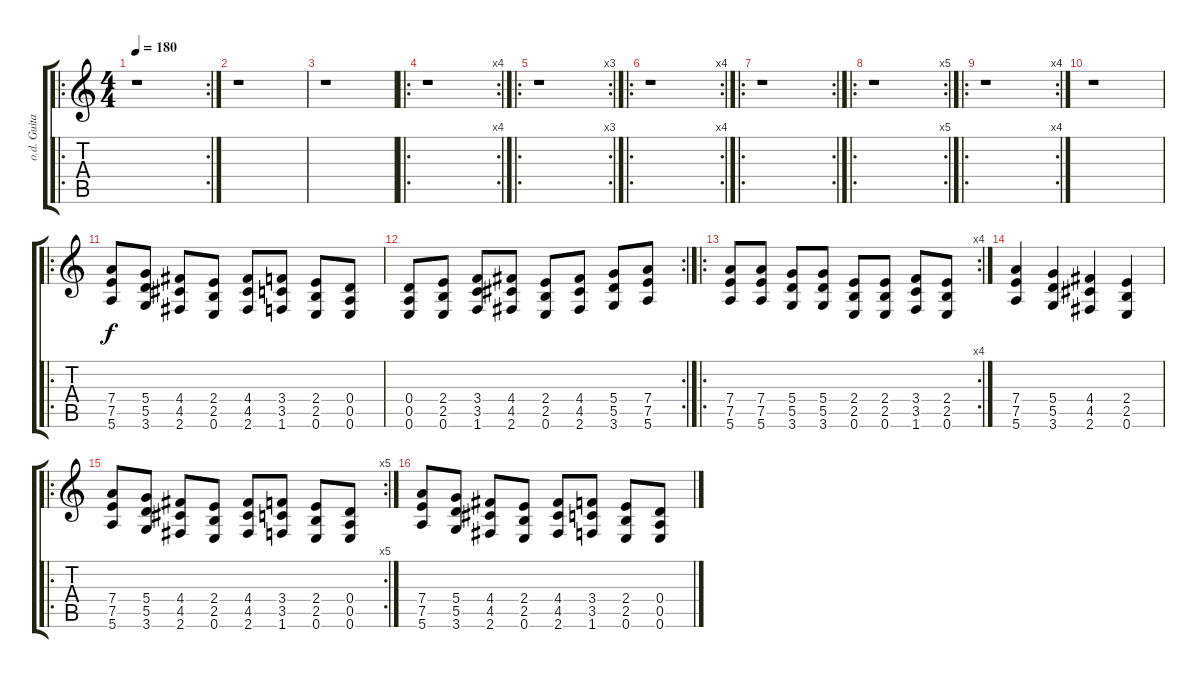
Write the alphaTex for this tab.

\track ("o.d. Guitar" "o.d. Guita") {instrument distortionguitar}
\staff {score tabs}
\tuning (E4 B3 G3 D3 A2 E2) {hide}
\ro
\rc 2
\ts (4 4)
\tempo 180
\clef g2
\ks c
r.1{dy f instrument distortionguitar} |
r.1 |
r.1 |
\ro
\rc 4
r.1 |
\ro
\rc 3
r.1 |
\ro
\rc 4
r.1 |
\ro
\rc 2
r.1 |
\ro
\rc 5
r.1 |
\ro
\rc 4
r.1 |
r.1 |
\ro
(7.4 7.5 5.6).8 (5.4 5.5 3.6).8 (4.4 4.5 2.6).8 (2.4 2.5 0.6).8 (4.4 4.5 2.6).8 (3.4 3.5 1.6).8 (2.4 2.5 0.6).8 (0.4 0.5 0.6).8 |
\rc 2
(0.4 0.5 0.6).8 (2.4 2.5 0.6).8 (3.4 3.5 1.6).8 (4.4 4.5 2.6).8 (2.4 2.5 0.6).8 (4.4 4.5 2.6).8 (5.4 5.5 3.6).8 (7.4 7.5 5.6).8 |
\ro
\rc 4
(7.4 7.5 5.6).8 (7.4 7.5 5.6).8 (5.4 5.5 3.6).8 (5.4 5.5 3.6).8 (2.4 2.5 0.6).8 (2.4 2.5 0.6).8 (3.4 3.5 1.6).8 (2.4 2.5 0.6).8 |
(7.4 7.5 5.6).4 (5.4 5.5 3.6).4 (4.4 4.5 2.6).4 (2.4 2.5 0.6).4 |
\ro
\rc 5
(7.4 7.5 5.6).8 (5.4 5.5 3.6).8 (4.4 4.5 2.6).8 (2.4 2.5 0.6).8 (4.4 4.5 2.6).8 (3.4 3.5 1.6).8 (2.4 2.5 0.6).8 (0.4 0.5 0.6).8 |
(7.4 7.5 5.6).8 (5.4 5.5 3.6).8 (4.4 4.5 2.6).8 (2.4 2.5 0.6).8 (4.4 4.5 2.6).8 (3.4 3.5 1.6).8 (2.4 2.5 0.6).8 (0.4 0.5 0.6).8
